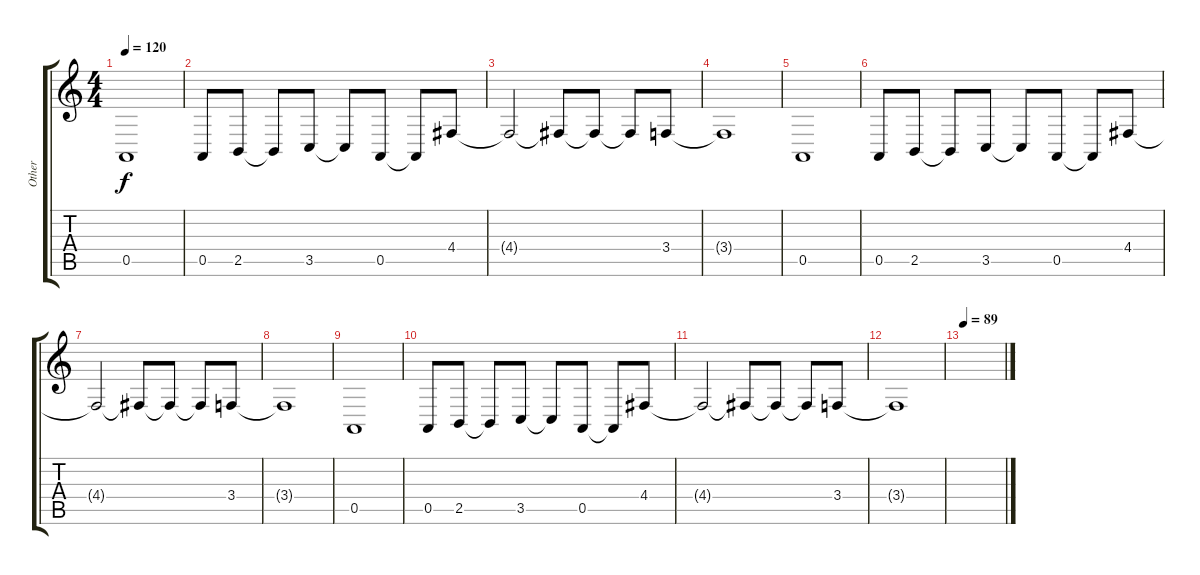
\track ("Other" "Other") {instrument stringensemble1}
\staff {score tabs}
\tuning (E4 B3 G3 D3 A2 E2) {hide}
\ts (4 4)
\tempo 120
\tempo 87
\tempo 120
\clef g2
\ks c
0.5.1{dy f instrument stringensemble1} |
0.5.8 2.5.8 2.5{t}.8 3.5.8 3.5{t}.8 0.5.8 0.5{t}.8 4.4.8 |
4.4{t}.2 4.4{t}.8 4.4{t}.8 4.4{t}.8 3.4.8 |
3.4{t}.1 |
0.5.1 |
0.5.8 2.5.8 2.5{t}.8 3.5.8 3.5{t}.8 0.5.8 0.5{t}.8 4.4.8 |
4.4{t}.2 4.4{t}.8 4.4{t}.8 4.4{t}.8 3.4.8 |
3.4{t}.1 |
0.5.1 |
0.5.8 2.5.8 2.5{t}.8 3.5.8 3.5{t}.8 0.5.8 0.5{t}.8 4.4.8 |
4.4{t}.2 4.4{t}.8 4.4{t}.8 4.4{t}.8 3.4.8 |
3.4{t}.1 |
\tempo 89
